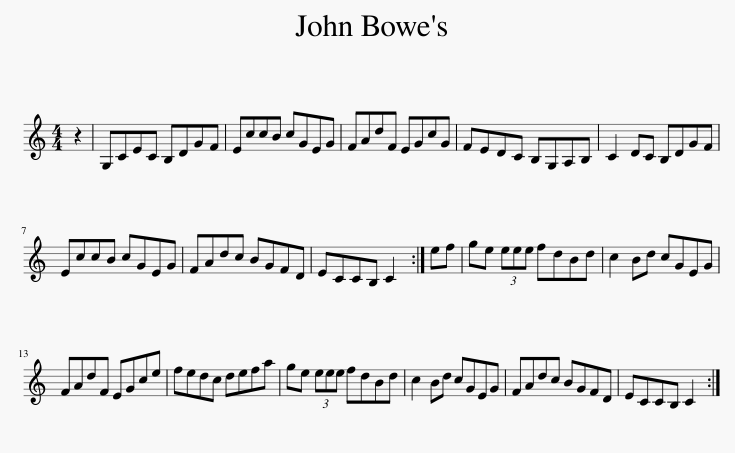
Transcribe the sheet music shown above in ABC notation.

X:1
L:1/8
M:4/4
I:linebreak $
K:C
V:1 treble
V:1
 z2 | G,CEC B,DGF | EccB cGEG | FAdF EGcG | FEDC B,G,A,B, | %5
 C2 DC B,DGF |$ EccB cGEG | FAdc BGFD | ECCB, C2 :| ef | %10
 ge (3eee fdBd | c2 Bd cGEG |$ FAdF EGce | fedc defa | ge (3eee fdBd | %15
 c2 Bd cGEG | FAdc BGFD | ECCB, C2 :| %18
